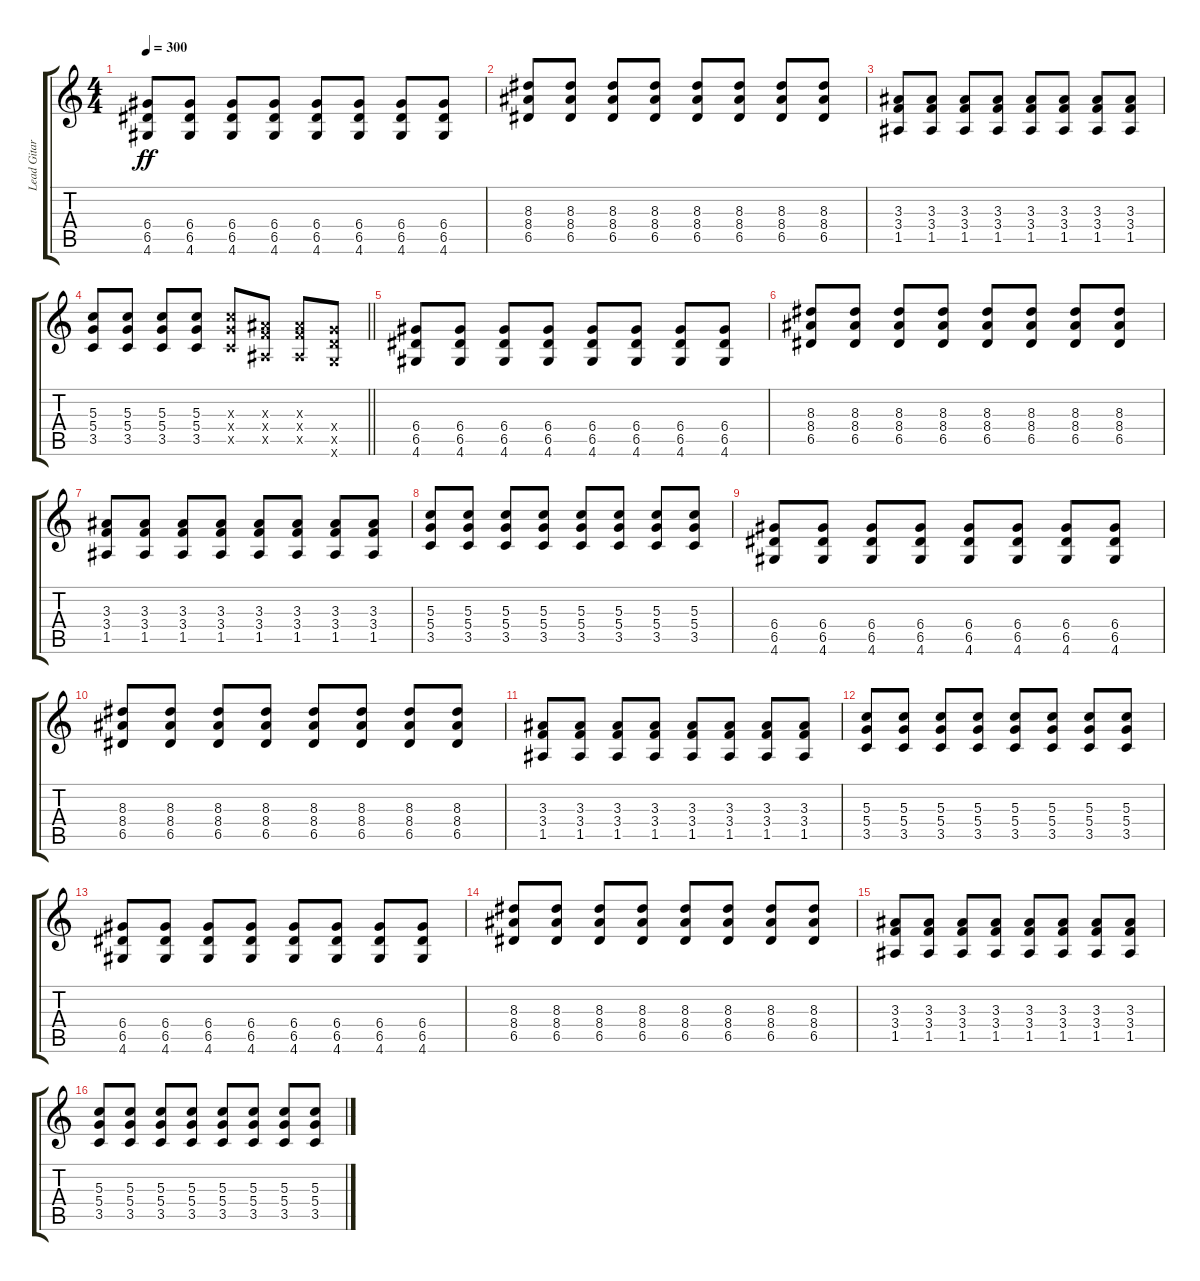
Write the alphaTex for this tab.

\track ("Lead Gitarre" "Lead Gitar") {instrument distortionguitar}
\staff {score tabs}
\tuning (E4 B3 G3 D3 A2 E2) {hide}
\ts (4 4)
\tempo 300
\clef g2
\ks c
(6.4 6.5 4.6).8{dy ff} (6.4 6.5 4.6).8 (6.4 6.5 4.6).8 (6.4 6.5 4.6).8 (6.4 6.5 4.6).8 (6.4 6.5 4.6).8 (6.4 6.5 4.6).8 (6.4 6.5 4.6).8 |
(8.3 8.4 6.5).8 (8.3 8.4 6.5).8 (8.3 8.4 6.5).8 (8.3 8.4 6.5).8 (8.3 8.4 6.5).8 (8.3 8.4 6.5).8 (8.3 8.4 6.5).8 (8.3 8.4 6.5).8 |
(3.3 3.4 1.5).8 (3.3 3.4 1.5).8 (3.3 3.4 1.5).8 (3.3 3.4 1.5).8 (3.3 3.4 1.5).8 (3.3 3.4 1.5).8 (3.3 3.4 1.5).8 (3.3 3.4 1.5).8 |
\barLineRight lightlight
(5.3 5.4 3.5).8 (5.3 5.4 3.5).8 (5.3 5.4 3.5).8 (5.3 5.4 3.5).8 (5.3{x} 5.4{x} 3.5{x}).8 (3.3{x} 3.4{x} 1.5{x}).8 (3.3{x} 3.4{x} 1.5{x}).8 (5.4{x} 5.5{x} 3.6{x}).8 |
(6.4 6.5 4.6).8 (6.4 6.5 4.6).8 (6.4 6.5 4.6).8 (6.4 6.5 4.6).8 (6.4 6.5 4.6).8 (6.4 6.5 4.6).8 (6.4 6.5 4.6).8 (6.4 6.5 4.6).8 |
(8.3 8.4 6.5).8 (8.3 8.4 6.5).8 (8.3 8.4 6.5).8 (8.3 8.4 6.5).8 (8.3 8.4 6.5).8 (8.3 8.4 6.5).8 (8.3 8.4 6.5).8 (8.3 8.4 6.5).8 |
(3.3 3.4 1.5).8 (3.3 3.4 1.5).8 (3.3 3.4 1.5).8 (3.3 3.4 1.5).8 (3.3 3.4 1.5).8 (3.3 3.4 1.5).8 (3.3 3.4 1.5).8 (3.3 3.4 1.5).8 |
(5.3 5.4 3.5).8 (5.3 5.4 3.5).8 (5.3 5.4 3.5).8 (5.3 5.4 3.5).8 (5.3 5.4 3.5).8 (5.3 5.4 3.5).8 (5.3 5.4 3.5).8 (5.3 5.4 3.5).8 |
(6.4 6.5 4.6).8 (6.4 6.5 4.6).8 (6.4 6.5 4.6).8 (6.4 6.5 4.6).8 (6.4 6.5 4.6).8 (6.4 6.5 4.6).8 (6.4 6.5 4.6).8 (6.4 6.5 4.6).8 |
(8.3 8.4 6.5).8 (8.3 8.4 6.5).8 (8.3 8.4 6.5).8 (8.3 8.4 6.5).8 (8.3 8.4 6.5).8 (8.3 8.4 6.5).8 (8.3 8.4 6.5).8 (8.3 8.4 6.5).8 |
(3.3 3.4 1.5).8 (3.3 3.4 1.5).8 (3.3 3.4 1.5).8 (3.3 3.4 1.5).8 (3.3 3.4 1.5).8 (3.3 3.4 1.5).8 (3.3 3.4 1.5).8 (3.3 3.4 1.5).8 |
(5.3 5.4 3.5).8 (5.3 5.4 3.5).8 (5.3 5.4 3.5).8 (5.3 5.4 3.5).8 (5.3 5.4 3.5).8 (5.3 5.4 3.5).8 (5.3 5.4 3.5).8 (5.3 5.4 3.5).8 |
(6.4 6.5 4.6).8 (6.4 6.5 4.6).8 (6.4 6.5 4.6).8 (6.4 6.5 4.6).8 (6.4 6.5 4.6).8 (6.4 6.5 4.6).8 (6.4 6.5 4.6).8 (6.4 6.5 4.6).8 |
(8.3 8.4 6.5).8 (8.3 8.4 6.5).8 (8.3 8.4 6.5).8 (8.3 8.4 6.5).8 (8.3 8.4 6.5).8 (8.3 8.4 6.5).8 (8.3 8.4 6.5).8 (8.3 8.4 6.5).8 |
(3.3 3.4 1.5).8 (3.3 3.4 1.5).8 (3.3 3.4 1.5).8 (3.3 3.4 1.5).8 (3.3 3.4 1.5).8 (3.3 3.4 1.5).8 (3.3 3.4 1.5).8 (3.3 3.4 1.5).8 |
(5.3 5.4 3.5).8 (5.3 5.4 3.5).8 (5.3 5.4 3.5).8 (5.3 5.4 3.5).8 (5.3 5.4 3.5).8 (5.3 5.4 3.5).8 (5.3 5.4 3.5).8 (5.3 5.4 3.5).8
